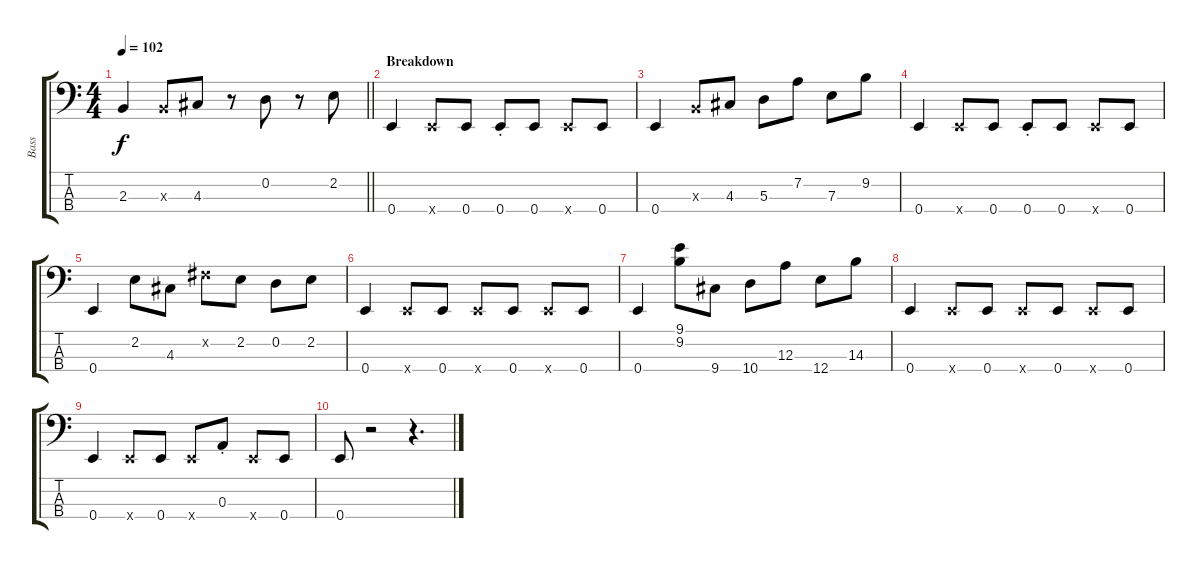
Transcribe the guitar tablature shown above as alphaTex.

\track ("Bass" "Bass") {instrument electricbasspick}
\staff {score tabs}
\tuning (G2 D2 A1 E1) {hide}
\ts (4 4)
\tempo 102
\clef f4
\barLineRight lightlight
\ks c
2.3.4{dy f} 2.3{x}.8 4.3.8 r.8 0.2.8 r.8 2.2.8 |
\section ("" "Breakdown")
0.4.4 0.4{x}.8 0.4.8 0.4{st}.8 0.4.8 0.4{x}.8 0.4.8 |
0.4.4 2.3{x}.8 4.3.8 5.3.8 7.2.8 7.3.8 9.2.8 |
0.4.4 0.4{x}.8 0.4.8 0.4{st}.8 0.4.8 0.4{x}.8 0.4.8 |
0.4.4 2.2.8 4.3.8 4.2{x}.8 2.2.8 0.2.8 2.2.8 |
0.4.4 0.4{x}.8 0.4.8 0.4{x}.8 0.4.8 0.4{x}.8 0.4.8 |
0.4.4 (9.1 9.2).8 9.4.8 10.4.8 12.3.8 12.4.8 14.3.8 |
0.4.4 0.4{x}.8 0.4.8 0.4{x}.8 0.4.8 0.4{x}.8 0.4.8 |
0.4.4 0.4{x}.8 0.4.8 0.4{x}.8 0.3{st}.8 0.4{x}.8 0.4.8 |
0.4.8 r.2 r.4{d}
